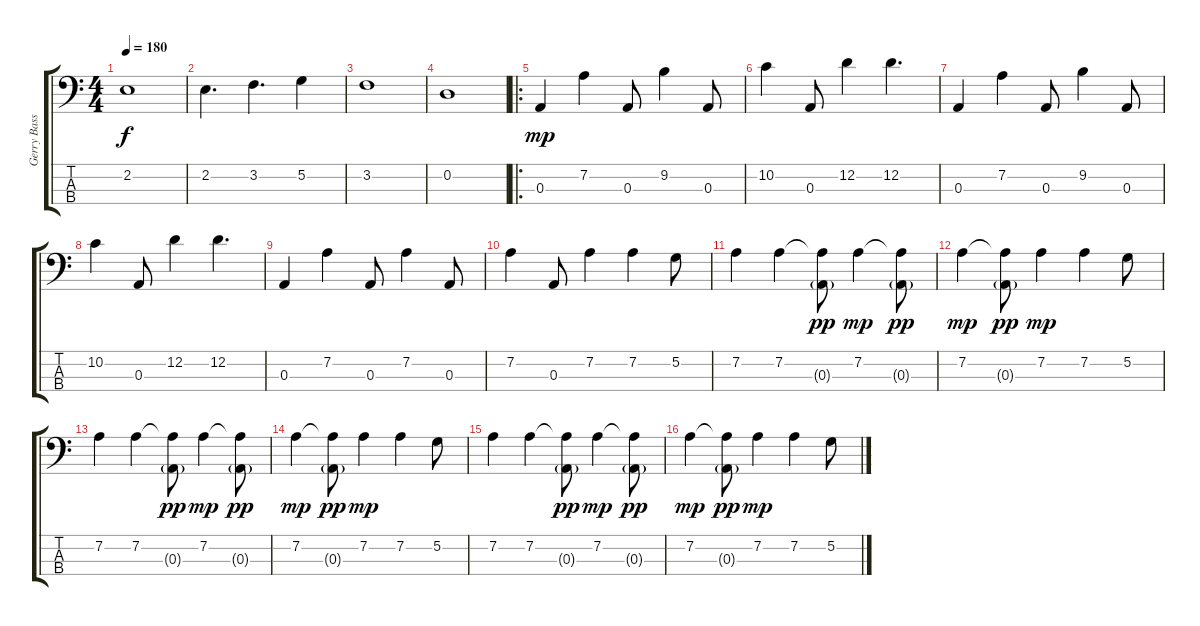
\track ("Gerry Bass" "Gerry Bass") {instrument electricbassfinger}
\staff {score tabs}
\tuning (G2 D2 A1 E1) {hide}
\ts (4 4)
\tempo 180
\clef f4
\ks c
2.2.1{dy f} |
2.2.4{d} 3.2.4{d} 5.2.4 |
3.2.1 |
0.2.1 |
\ro
0.3.4{dy mp} 7.2.4 0.3.8 9.2.4 0.3.8 |
10.2.4 0.3.8 12.2.4 12.2.4{d} |
0.3.4 7.2.4 0.3.8 9.2.4 0.3.8 |
10.2.4 0.3.8 12.2.4 12.2.4{d} |
0.3.4 7.2.4 0.3.8 7.2.4 0.3.8 |
7.2.4 0.3.8 7.2.4 7.2.4 5.2.8 |
7.2.4 7.2.4 (7.2{t} 0.3{g}).8{dy pp} 7.2.4{dy mp} (7.2{t} 0.3{g}).8{dy pp} |
7.2.4{dy mp} (7.2{t} 0.3{g}).8{dy pp} 7.2.4{dy mp} 7.2.4 5.2.8 |
7.2.4 7.2.4 (7.2{t} 0.3{g}).8{dy pp} 7.2.4{dy mp} (7.2{t} 0.3{g}).8{dy pp} |
7.2.4{dy mp} (7.2{t} 0.3{g}).8{dy pp} 7.2.4{dy mp} 7.2.4 5.2.8 |
7.2.4 7.2.4 (7.2{t} 0.3{g}).8{dy pp} 7.2.4{dy mp} (7.2{t} 0.3{g}).8{dy pp} |
7.2.4{dy mp} (7.2{t} 0.3{g}).8{dy pp} 7.2.4{dy mp} 7.2.4 5.2.8
